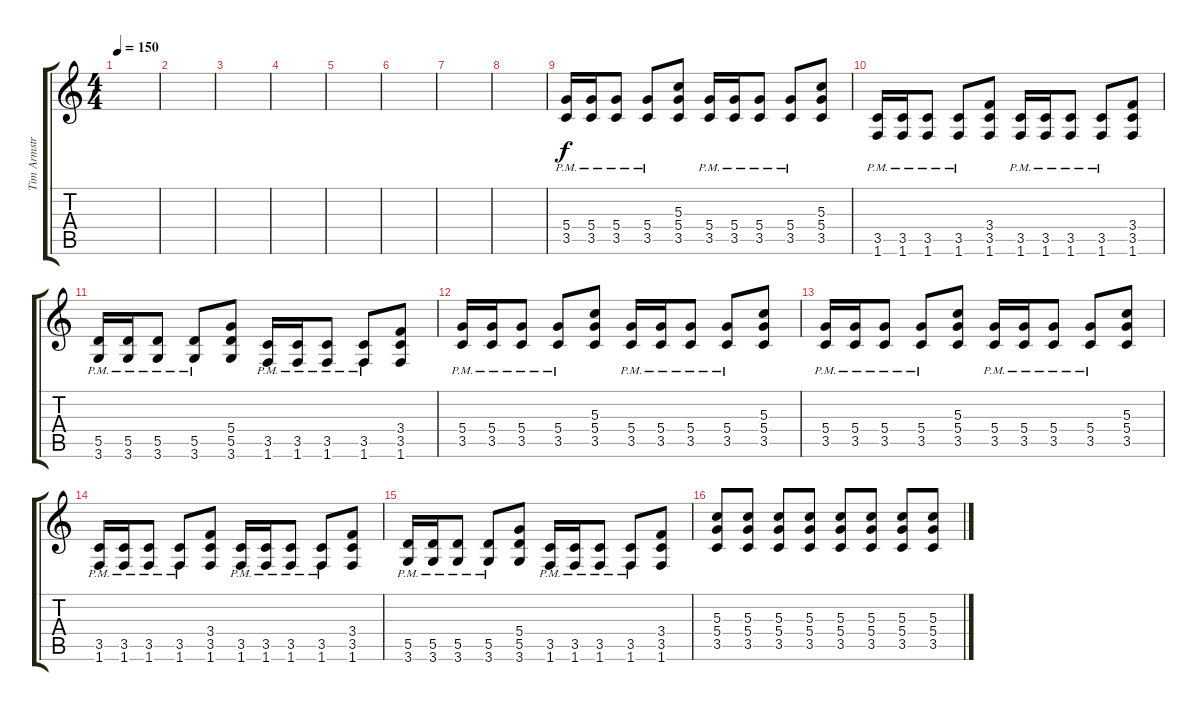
\track ("Tim Armstrong" "Tim Armstr") {instrument distortionguitar}
\staff {score tabs}
\tuning (E4 B3 G3 D3 A2 E2) {hide}
\ts (4 4)
\tempo 150
\clef g2
\ks c
|
|
|
|
|
|
|
|
(5.4{pm} 3.5{pm}).16 (5.4{pm} 3.5{pm}).16 (5.4{pm} 3.5{pm}).8 (5.4{pm} 3.5{pm}).8 (5.3 5.4 3.5).8 (5.4{pm} 3.5{pm}).16 (5.4{pm} 3.5{pm}).16 (5.4{pm} 3.5{pm}).8 (5.4{pm} 3.5{pm}).8 (5.3 5.4 3.5).8 |
(3.5{pm} 1.6{pm}).16 (3.5{pm} 1.6{pm}).16 (3.5{pm} 1.6{pm}).8 (3.5{pm} 1.6{pm}).8 (3.4 3.5 1.6).8 (3.5{pm} 1.6{pm}).16 (3.5{pm} 1.6{pm}).16 (3.5{pm} 1.6{pm}).8 (3.5{pm} 1.6{pm}).8 (3.4 3.5 1.6).8 |
(5.5{pm} 3.6{pm}).16 (5.5{pm} 3.6{pm}).16 (5.5{pm} 3.6{pm}).8 (5.5{pm} 3.6{pm}).8 (5.4 5.5 3.6).8 (3.5{pm} 1.6{pm}).16 (3.5{pm} 1.6{pm}).16 (3.5{pm} 1.6{pm}).8 (3.5{pm} 1.6{pm}).8 (3.4 3.5 1.6).8 |
(5.4{pm} 3.5{pm}).16 (5.4{pm} 3.5{pm}).16 (5.4{pm} 3.5{pm}).8 (5.4{pm} 3.5{pm}).8 (5.3 5.4 3.5).8 (5.4{pm} 3.5{pm}).16 (5.4{pm} 3.5{pm}).16 (5.4{pm} 3.5{pm}).8 (5.4{pm} 3.5{pm}).8 (5.3 5.4 3.5).8 |
(5.4{pm} 3.5{pm}).16 (5.4{pm} 3.5{pm}).16 (5.4{pm} 3.5{pm}).8 (5.4{pm} 3.5{pm}).8 (5.3 5.4 3.5).8 (5.4{pm} 3.5{pm}).16 (5.4{pm} 3.5{pm}).16 (5.4{pm} 3.5{pm}).8 (5.4{pm} 3.5{pm}).8 (5.3 5.4 3.5).8 |
(3.5{pm} 1.6{pm}).16 (3.5{pm} 1.6{pm}).16 (3.5{pm} 1.6{pm}).8 (3.5{pm} 1.6{pm}).8 (3.4 3.5 1.6).8 (3.5{pm} 1.6{pm}).16 (3.5{pm} 1.6{pm}).16 (3.5{pm} 1.6{pm}).8 (3.5{pm} 1.6{pm}).8 (3.4 3.5 1.6).8 |
(5.5{pm} 3.6{pm}).16 (5.5{pm} 3.6{pm}).16 (5.5{pm} 3.6{pm}).8 (5.5{pm} 3.6{pm}).8 (5.4 5.5 3.6).8 (3.5{pm} 1.6{pm}).16 (3.5{pm} 1.6{pm}).16 (3.5{pm} 1.6{pm}).8 (3.5{pm} 1.6{pm}).8 (3.4 3.5 1.6).8 |
(5.3 5.4 3.5).8 (5.3 5.4 3.5).8 (5.3 5.4 3.5).8 (5.3 5.4 3.5).8 (5.3 5.4 3.5).8 (5.3 5.4 3.5).8 (5.3 5.4 3.5).8 (5.3 5.4 3.5).8
